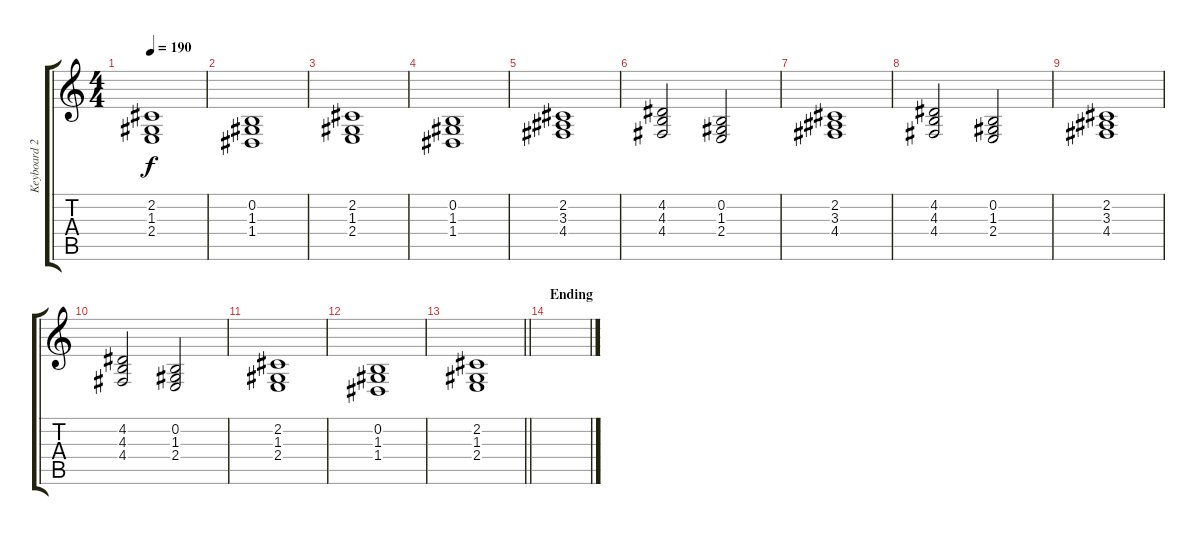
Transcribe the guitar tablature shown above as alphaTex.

\track ("Keyboard 2" "Keyboard 2") {instrument churchorgan}
\staff {score tabs}
\tuning (E4 B3 G3 D3 A2 E2) {hide}
\ts (4 4)
\tempo 190
\clef g2
\ks c
(2.2 1.3 2.4).1{dy f} |
(0.2 1.3 1.4).1 |
(2.2 1.3 2.4).1 |
(0.2 1.3 1.4).1 |
(2.2 3.3 4.4).1 |
(4.2 4.3 4.4).2 (0.2 1.3 2.4).2 |
(2.2 3.3 4.4).1 |
(4.2 4.3 4.4).2 (0.2 1.3 2.4).2 |
(2.2 3.3 4.4).1 |
(4.2 4.3 4.4).2 (0.2 1.3 2.4).2 |
(2.2 1.3 2.4).1 |
(0.2 1.3 1.4).1 |
\barLineRight lightlight
(2.2 1.3 2.4).1 |
\section ("" "Ending")
